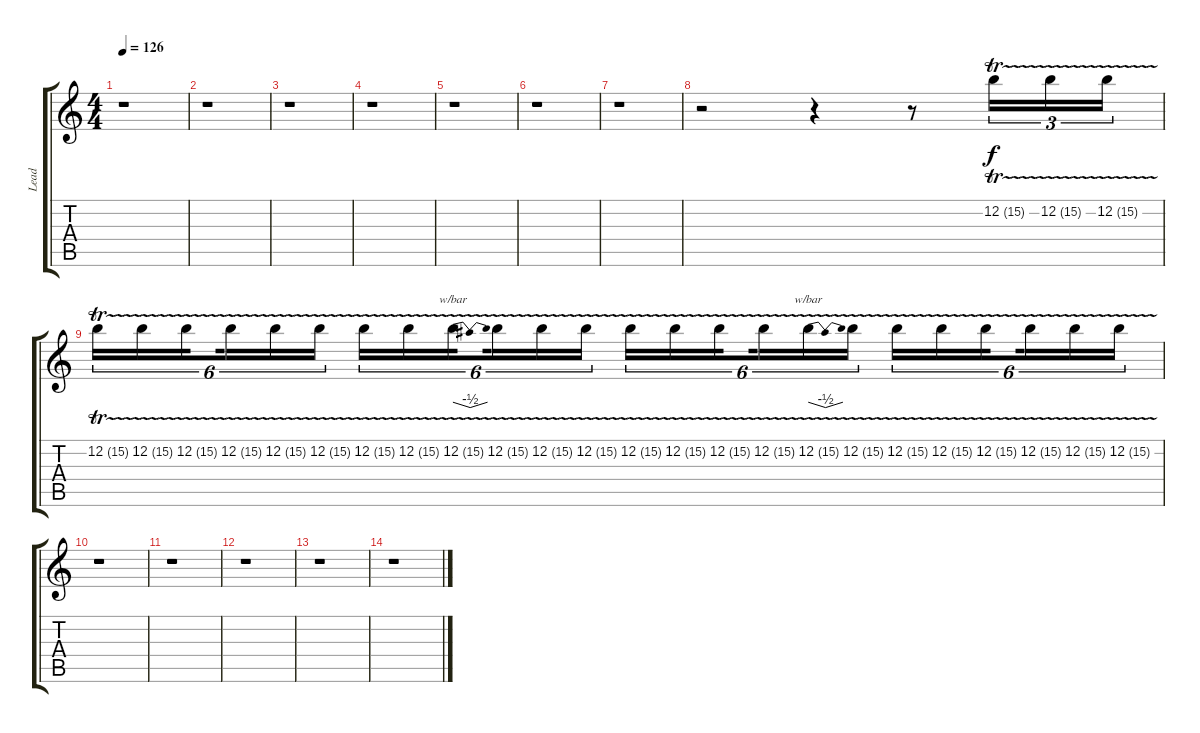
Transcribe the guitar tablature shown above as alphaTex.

\track ("Lead" "Lead") {instrument distortionguitar}
\staff {score tabs}
\tuning (E4 B3 G3 D3 A2 E2) {hide}
\ts (4 4)
\tempo 126
\clef g2
\ks c
r.1{dy f} |
r.1 |
r.1 |
r.1 |
r.1 |
r.1 |
r.1 |
r.2 r.4 r.8 12.2{tr (15 32)}.16{tu (3 2)} 12.2{tr (15 32)}.16{tu (3 2)} 12.2{tr (15 32)}.16{tu (3 2)} |
12.2{tr (15 32)}.16{tu (6 4)} 12.2{tr (15 32)}.16{tu (6 4)} 12.2{tr (15 32)}.16{tu (6 4) beam splitsecondary} 12.2{tr (15 32)}.16{tu (6 4)} 12.2{tr (15 32)}.16{tu (6 4)} 12.2{tr (15 32)}.16{tu (6 4)} 12.2{tr (15 32)}.16{tu (6 4)} 12.2{tr (15 32)}.16{tu (6 4)} 12.2{tr (15 32)}.16{tu (6 4) tbe (dip default 0 0 30 -2 60 0) beam splitsecondary} 12.2{tr (15 32)}.16{tu (6 4)} 12.2{tr (15 32)}.16{tu (6 4)} 12.2{tr (15 32)}.16{tu (6 4)} 12.2{tr (15 32)}.16{tu (6 4)} 12.2{tr (15 32)}.16{tu (6 4)} 12.2{tr (15 32)}.16{tu (6 4) beam splitsecondary} 12.2{tr (15 32)}.16{tu (6 4)} 12.2{tr (15 32)}.16{tu (6 4) tbe (dip default 0 0 30 -2 60 0)} 12.2{tr (15 32)}.16{tu (6 4)} 12.2{tr (15 32)}.16{tu (6 4)} 12.2{tr (15 32)}.16{tu (6 4)} 12.2{tr (15 32)}.16{tu (6 4) beam splitsecondary} 12.2{tr (15 32)}.16{tu (6 4)} 12.2{tr (15 32)}.16{tu (6 4)} 12.2{tr (15 32)}.16{tu (6 4)} |
r.1 |
r.1 |
r.1 |
r.1 |
r.1
